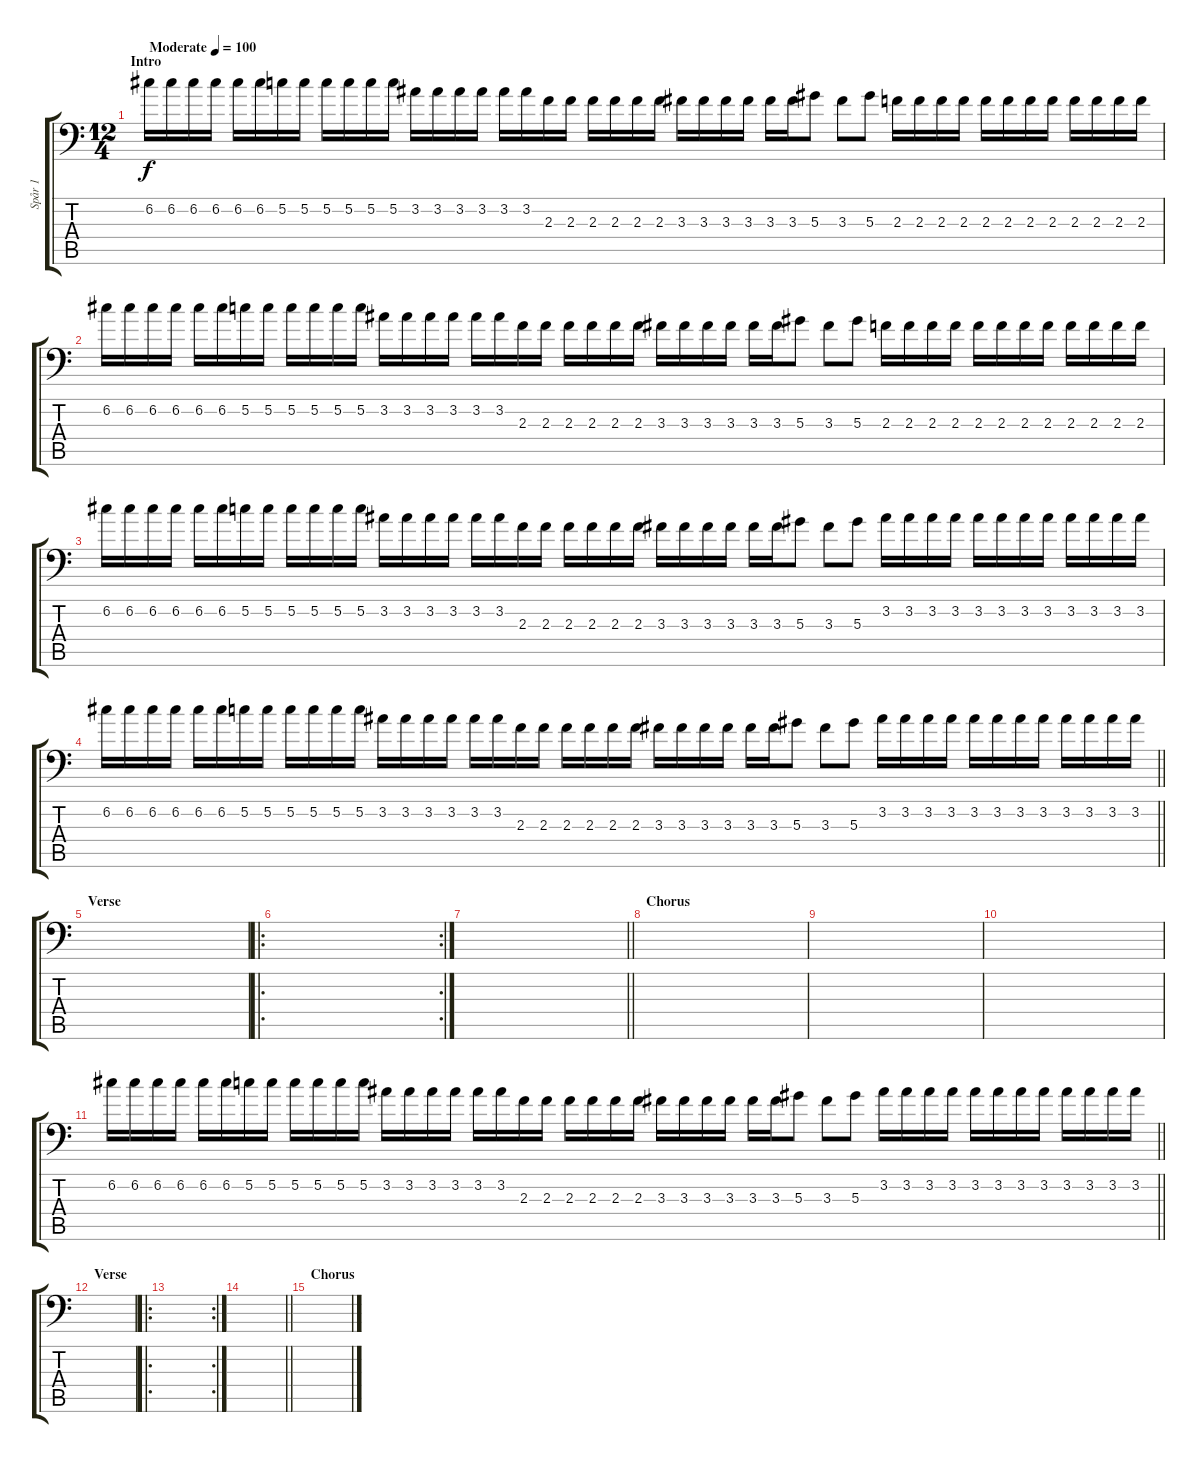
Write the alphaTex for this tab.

\track ("Spår 1" "Spår 1") {instrument overdrivenguitar}
\staff {score tabs}
\tuning (C4 G3 Eb3 Bb2 F2 Bb1) {hide}
\ts (12 4)
\section ("" "Intro")
\tempo (100 "Moderate")
\clef f4
\ks c
6.2.16{dy f instrument overdrivenguitar} 6.2.16 6.2.16 6.2.16 6.2.16 6.2.16 5.2.16 5.2.16 5.2.16 5.2.16 5.2.16 5.2.16 3.2.16 3.2.16 3.2.16 3.2.16 3.2.16 3.2.16 2.3.16 2.3.16 2.3.16 2.3.16 2.3.16 2.3.16 3.3.16 3.3.16 3.3.16 3.3.16 3.3.16 3.3.16 5.3.8 3.3.8 5.3.8 2.3.16 2.3.16 2.3.16 2.3.16 2.3.16 2.3.16 2.3.16 2.3.16 2.3.16 2.3.16 2.3.16 2.3.16 |
6.2.16 6.2.16 6.2.16 6.2.16 6.2.16 6.2.16 5.2.16 5.2.16 5.2.16 5.2.16 5.2.16 5.2.16 3.2.16 3.2.16 3.2.16 3.2.16 3.2.16 3.2.16 2.3.16 2.3.16 2.3.16 2.3.16 2.3.16 2.3.16 3.3.16 3.3.16 3.3.16 3.3.16 3.3.16 3.3.16 5.3.8 3.3.8 5.3.8 2.3.16 2.3.16 2.3.16 2.3.16 2.3.16 2.3.16 2.3.16 2.3.16 2.3.16 2.3.16 2.3.16 2.3.16 |
6.2.16 6.2.16 6.2.16 6.2.16 6.2.16 6.2.16 5.2.16 5.2.16 5.2.16 5.2.16 5.2.16 5.2.16 3.2.16 3.2.16 3.2.16 3.2.16 3.2.16 3.2.16 2.3.16 2.3.16 2.3.16 2.3.16 2.3.16 2.3.16 3.3.16 3.3.16 3.3.16 3.3.16 3.3.16 3.3.16 5.3.8 3.3.8 5.3.8 3.2.16 3.2.16 3.2.16 3.2.16 3.2.16 3.2.16 3.2.16 3.2.16 3.2.16 3.2.16 3.2.16 3.2.16 |
\barLineRight lightlight
6.2.16 6.2.16 6.2.16 6.2.16 6.2.16 6.2.16 5.2.16 5.2.16 5.2.16 5.2.16 5.2.16 5.2.16 3.2.16 3.2.16 3.2.16 3.2.16 3.2.16 3.2.16 2.3.16 2.3.16 2.3.16 2.3.16 2.3.16 2.3.16 3.3.16 3.3.16 3.3.16 3.3.16 3.3.16 3.3.16 5.3.8 3.3.8 5.3.8 3.2.16 3.2.16 3.2.16 3.2.16 3.2.16 3.2.16 3.2.16 3.2.16 3.2.16 3.2.16 3.2.16 3.2.16 |
\section ("" "Verse ")
|
\ro
\rc 2
|
\barLineRight lightlight
|
\section ("" "Chorus")
|
|
|
\barLineRight lightlight
6.2.16 6.2.16 6.2.16 6.2.16 6.2.16 6.2.16 5.2.16 5.2.16 5.2.16 5.2.16 5.2.16 5.2.16 3.2.16 3.2.16 3.2.16 3.2.16 3.2.16 3.2.16 2.3.16 2.3.16 2.3.16 2.3.16 2.3.16 2.3.16 3.3.16 3.3.16 3.3.16 3.3.16 3.3.16 3.3.16 5.3.8 3.3.8 5.3.8 3.2.16 3.2.16 3.2.16 3.2.16 3.2.16 3.2.16 3.2.16 3.2.16 3.2.16 3.2.16 3.2.16 3.2.16 |
\section ("" "Verse")
|
\ro
\rc 2
|
\barLineRight lightlight
|
\section ("" "Chorus")
